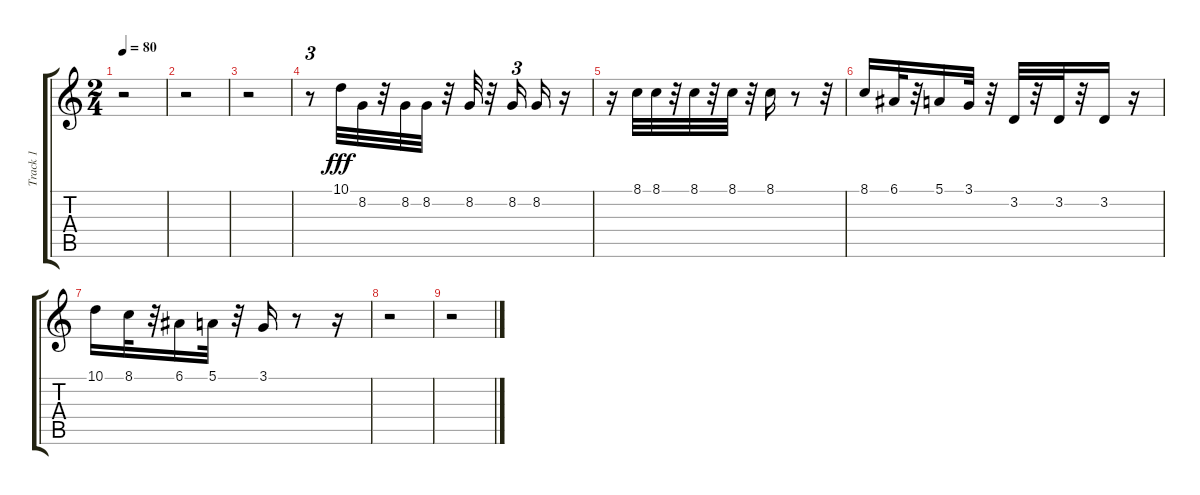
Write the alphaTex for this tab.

\track ("Track 1" "Track 1") {instrument clarinet}
\staff {score tabs}
\tuning (E4 B3 G3 D3 A2 E2) {hide}
\ts (2 4)
\tempo 80
\clef g2
\ks c
r.2{dy fff} |
r.2 |
r.2 |
r.8{tu (3 2)} 10.1.32 8.2.32 r.32 8.2.32 8.2.32 r.32 8.2.32 r.32 8.2.16{tu (3 2)} 8.2.16 r.16 |
r.16 8.1.32 8.1.32 r.32 8.1.32 r.32 8.1.32 r.32 8.1.16 r.8 r.32 |
8.1.16 6.1.32 r.32 5.1.16 3.1.32 r.32 3.2.32 r.32 3.2.32 r.32 3.2.16 r.16 |
10.1.16 8.1.32 r.32 6.1.16 5.1.32 r.32 3.1.16 r.8 r.16 |
r.2 |
r.2
